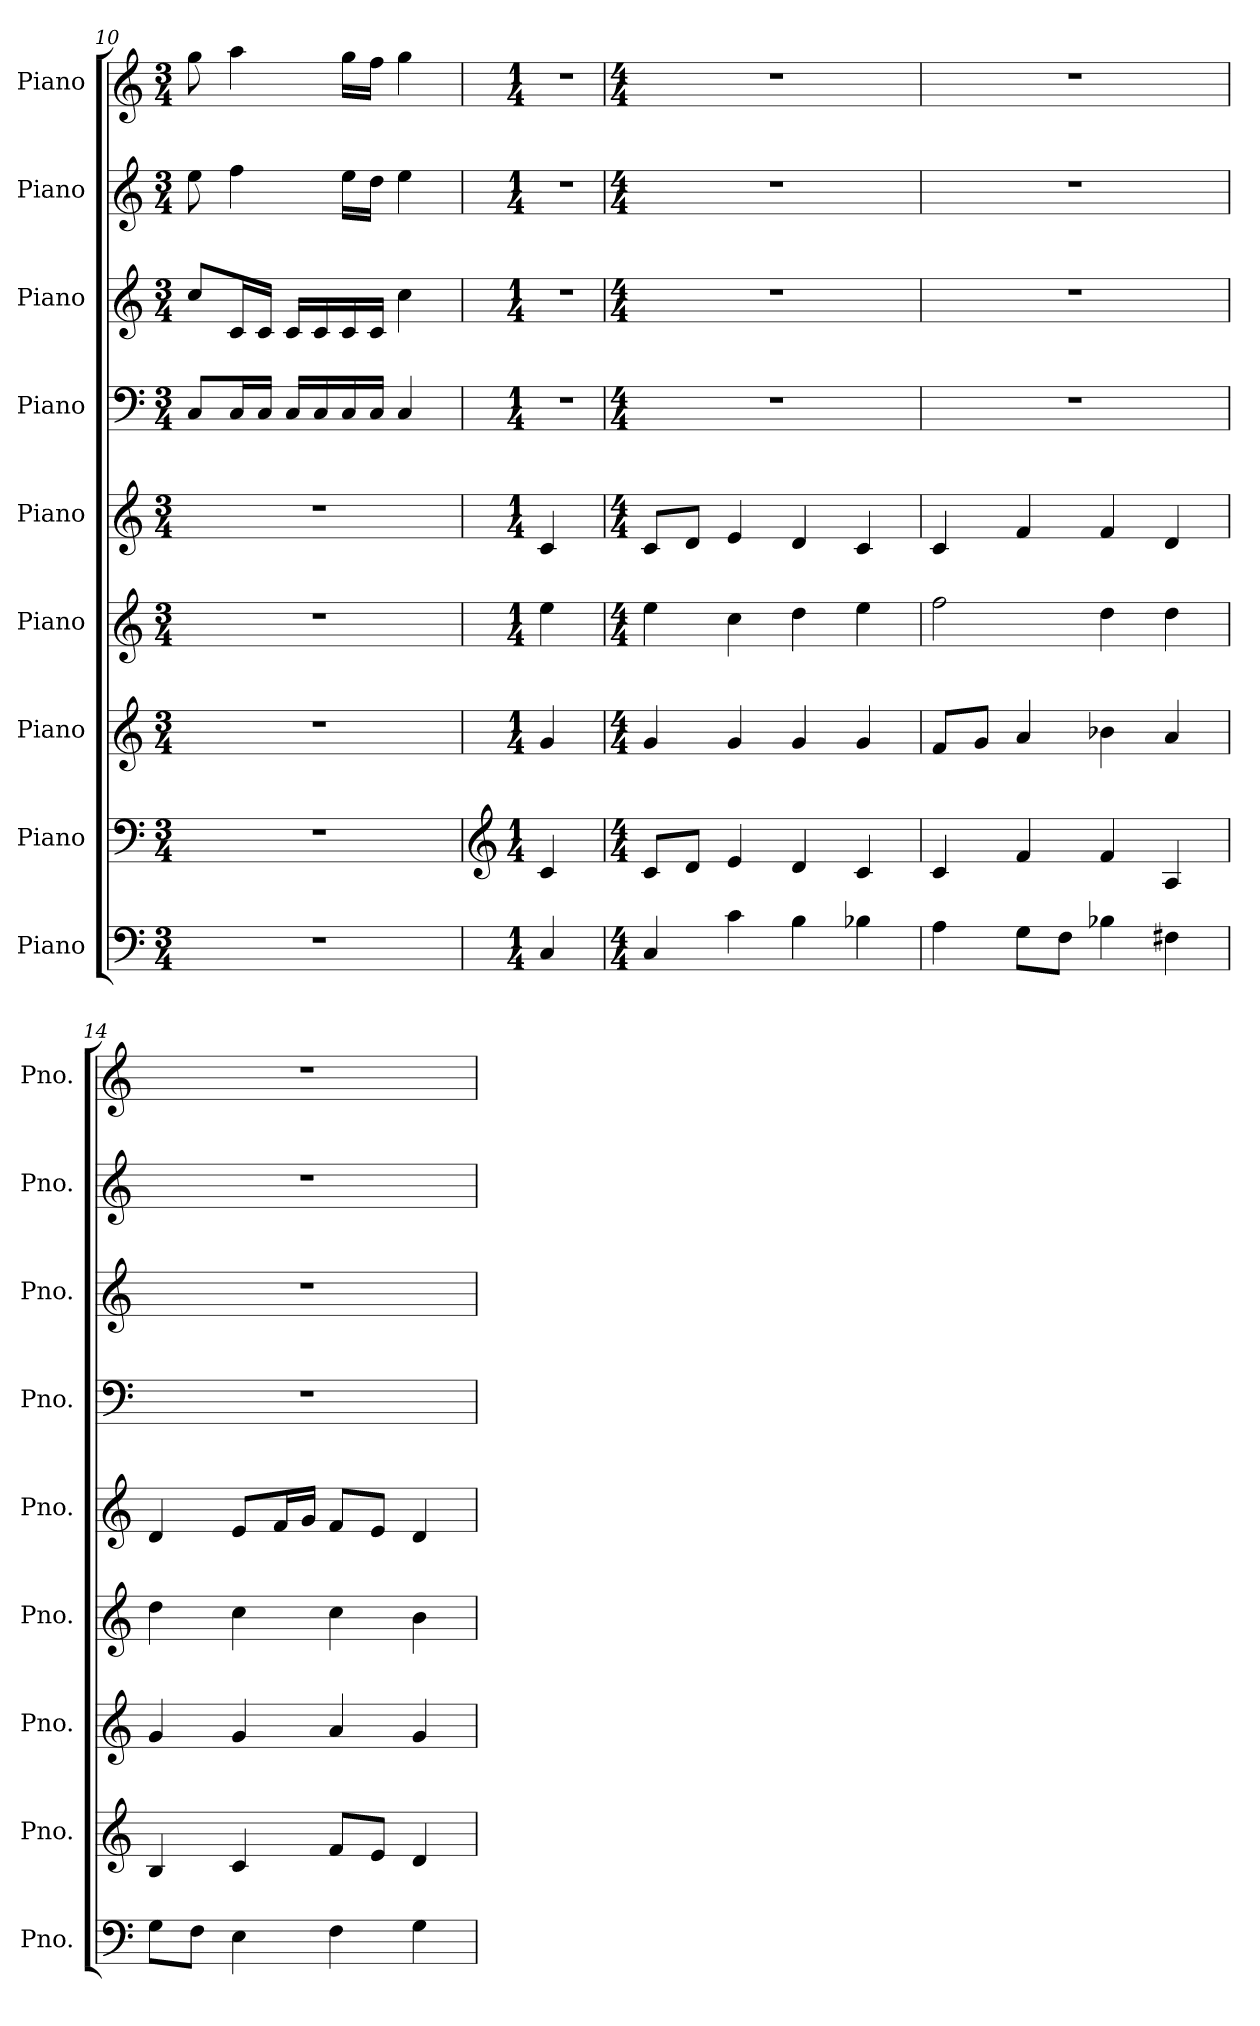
**kern	**kern	**kern	**kern	**kern	**kern	**kern	**kern	**kern
*part9	*part8	*part7	*part6	*part5	*part4	*part3	*part2	*part1
*staff9	*staff8	*staff7	*staff6	*staff5	*staff4	*staff3	*staff2	*staff1
*I"Piano	*I"Piano	*I"Piano	*I"Piano	*I"Piano	*I"Piano	*I"Piano	*I"Piano	*I"Piano
*I'Pno.	*I'Pno.	*I'Pno.	*I'Pno.	*I'Pno.	*I'Pno.	*I'Pno.	*I'Pno.	*I'Pno.
*clefF4	*clefF4	*clefG2	*clefG2	*clefG2	*clefF4	*clefG2	*clefG2	*clefG2
*k[]	*k[]	*k[]	*k[]	*k[]	*k[]	*k[]	*k[]	*k[]
*M3/4	*M3/4	*M3/4	*M3/4	*M3/4	*M3/4	*M3/4	*M3/4	*M3/4
=10	=10	=10	=10	=10	=10	=10	=10	=10
2.r	2.r	2.r	2.r	2.r	8C/L	8cc/L	8ee\	8gg\
.	.	.	.	.	16C/L	16c/L	4ff\	4aa\
.	.	.	.	.	16C/JJ	16c/JJ	.	.
.	.	.	.	.	16C/LL	16c/LL	.	.
.	.	.	.	.	16C/	16c/	.	.
.	.	.	.	.	16C/	16c/	16ee\LL	16gg\LL
.	.	.	.	.	16C/JJ	16c/JJ	16dd\JJ	16ff\JJ
.	.	.	.	.	4C/	4cc\	4ee\	4gg\
=11	=11	=11	=11	=11	=11	=11	=11	=11
*	*clefG2	*	*	*	*	*	*	*
*M1/4	*M1/4	*M1/4	*M1/4	*M1/4	*M1/4	*M1/4	*M1/4	*M1/4
4C/	4c/	4g/	4ee\	4c/	4r	4r	4r	4r
=12	=12	=12	=12	=12	=12	=12	=12	=12
*M4/4	*M4/4	*M4/4	*M4/4	*M4/4	*M4/4	*M4/4	*M4/4	*M4/4
4C/	8c/L	4g/	4ee\	8c/L	1r	1r	1r	1r
.	8d/J	.	.	8d/J	.	.	.	.
4c\	4e/	4g/	4cc\	4e/	.	.	.	.
4B\	4d/	4g/	4dd\	4d/	.	.	.	.
4B-X\	4c/	4g/	4ee\	4c/	.	.	.	.
=13	=13	=13	=13	=13	=13	=13	=13	=13
4A\	4c/	8f/L	2ff\	4c/	1r	1r	1r	1r
.	.	8g/J	.	.	.	.	.	.
8G\L	4f/	4a/	.	4f/	.	.	.	.
8F\J	.	.	.	.	.	.	.	.
4B-X\	4f/	4b-X\	4dd\	4f/	.	.	.	.
4F#X\	4A/	4a/	4dd\	4d/	.	.	.	.
!!LO:PB:g=z
=14	=14	=14	=14	=14	=14	=14	=14	=14
8G\L	4B/	4g/	4dd\	4d/	1r	1r	1r	1r
8F\J	.	.	.	.	.	.	.	.
4E\	4c/	4g/	4cc\	8e/L	.	.	.	.
.	.	.	.	16f/L	.	.	.	.
.	.	.	.	16g/JJ	.	.	.	.
4F\	8f/L	4a/	4cc\	8f/L	.	.	.	.
.	8e/J	.	.	8e/J	.	.	.	.
4G\	4d/	4g/	4b\	4d/	.	.	.	.
=	=	=	=	=	=	=	=	=
*-	*-	*-	*-	*-	*-	*-	*-	*-
